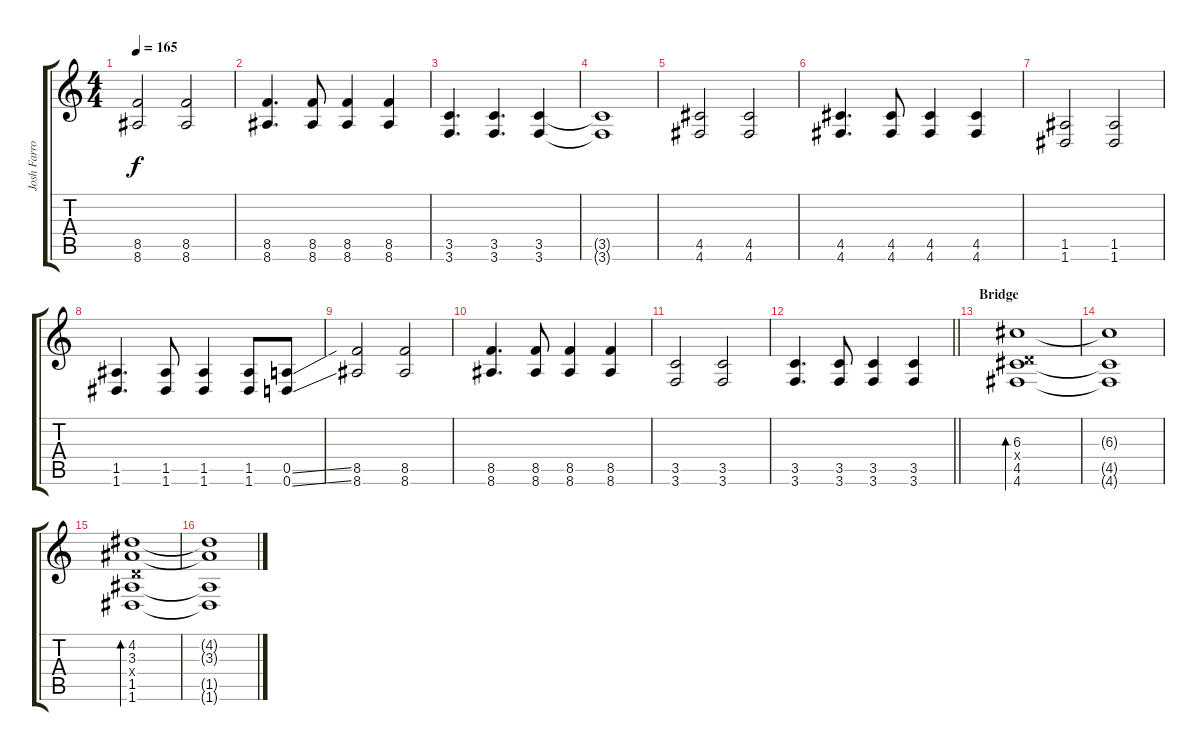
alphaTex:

\track ("Josh Farro (Rhythm Guitar/Left)" "Josh Farro") {instrument distortionguitar}
\staff {score tabs}
\tuning (E4 B3 G3 D3 A2 D2) {hide}
\ts (4 4)
\tempo 165
\clef g2
\ks c
(8.5 8.6).2{dy f} (8.5 8.6).2 |
(8.5 8.6).4{d} (8.5 8.6).8 (8.5 8.6).4 (8.5 8.6).4 |
(3.5 3.6).4{d} (3.5 3.6).4{d} (3.5 3.6).4 |
(3.5{t} 3.6{t}).1 |
(4.5 4.6).2 (4.5 4.6).2 |
(4.5 4.6).4{d} (4.5 4.6).8 (4.5 4.6).4 (4.5 4.6).4 |
(1.5 1.6).2 (1.5 1.6).2 |
(1.5 1.6).4{d} (1.5 1.6).8 (1.5 1.6).4 (1.5 1.6).8 (0.5{ss} 0.6{ss}).8 |
(8.5 8.6).2 (8.5 8.6).2 |
(8.5 8.6).4{d} (8.5 8.6).8 (8.5 8.6).4 (8.5 8.6).4 |
(3.5 3.6).2 (3.5 3.6).2 |
\barLineRight lightlight
(3.5 3.6).4{d} (3.5 3.6).8 (3.5 3.6).4 (3.5 3.6).4 |
\section ("" "Bridge")
(6.3 0.4{x} 4.5 4.6).1{bd 480 volume 10 instrument electricguitarjazz} |
(6.3{t} 4.5{t} 4.6{t}).1 |
(4.2 3.3 0.4{x} 1.5 1.6).1{bd 480} |
(4.2{t} 3.3{t} 1.5{t} 1.6{t}).1
